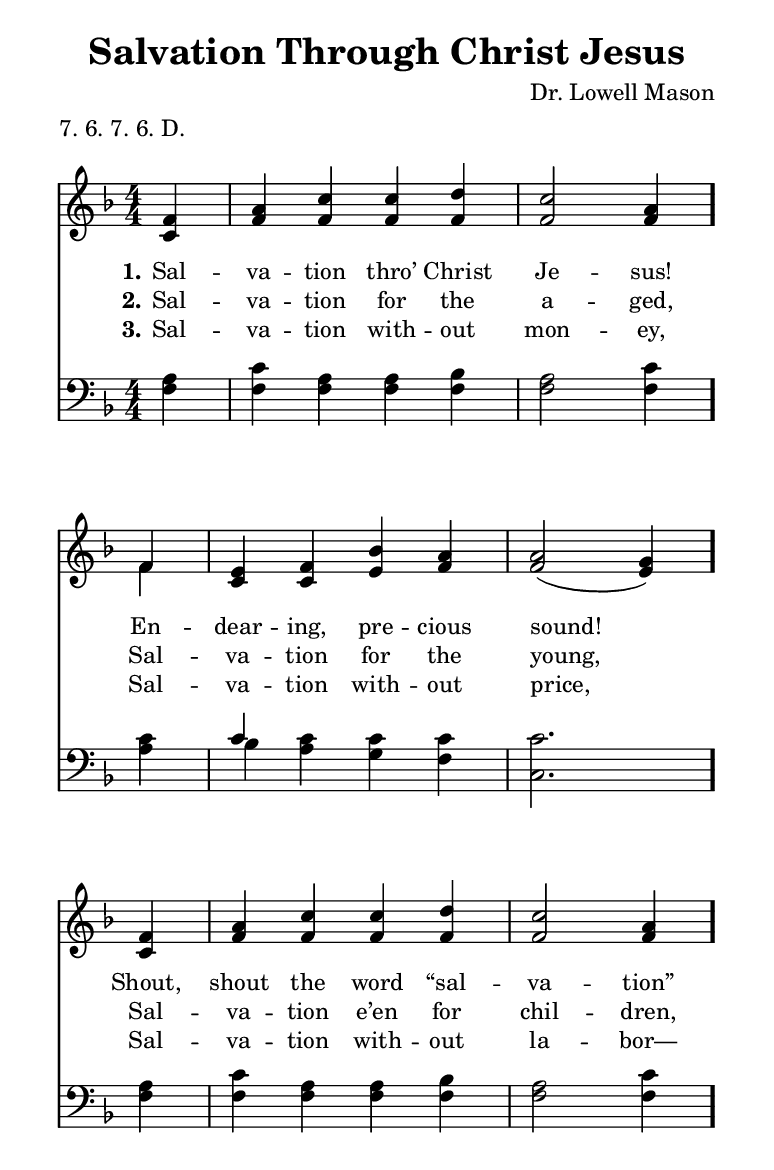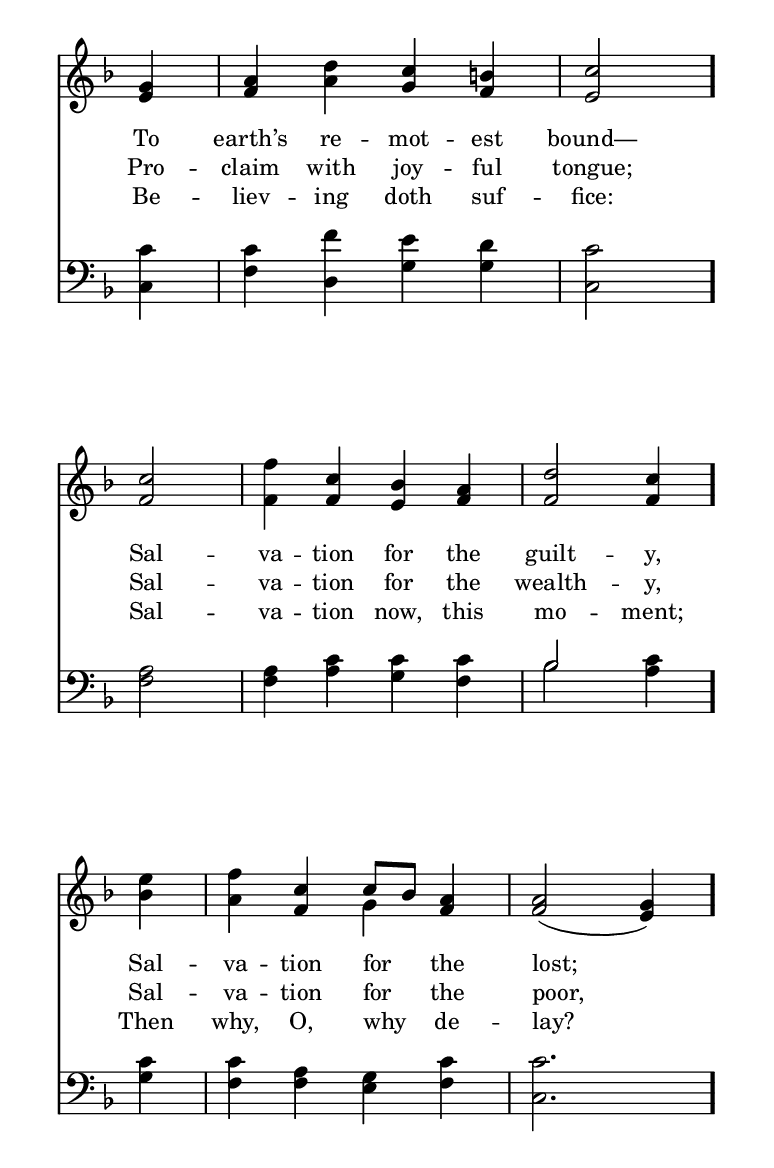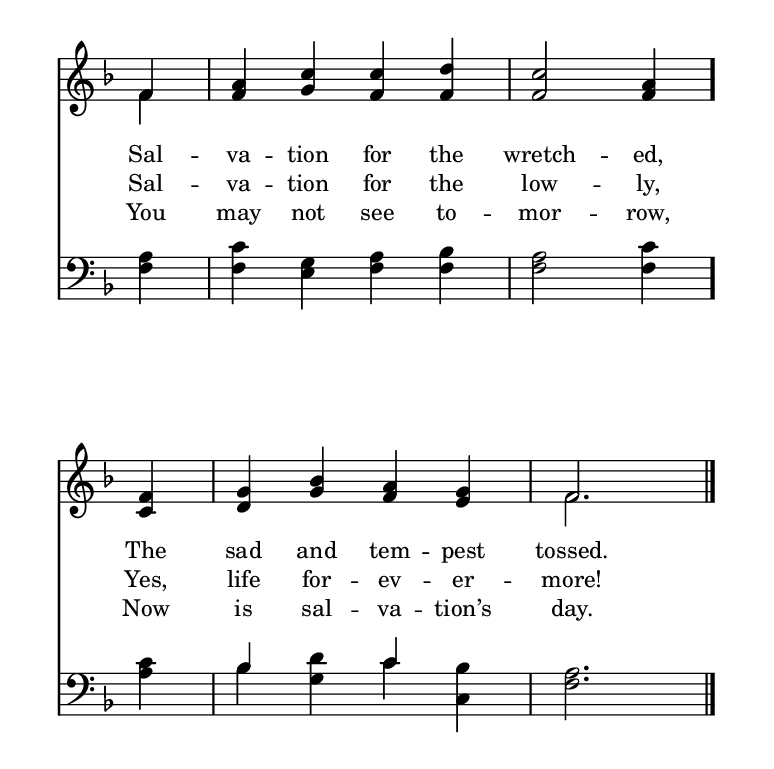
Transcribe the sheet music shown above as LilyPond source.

\include "common/global.ily"
\paper {
  \include "common/paper.ily"
  %ragged-bottom = ##t
  %ragged-last-bottom = ##t
  %systems-per-page = ##f
  %page-count = ##f
}

\header{
  hymnnumber = "34"
  title = "Salvation Through Christ Jesus"
  tunename = "Missionary"
  meter = "7. 6. 7. 6. D."
  %poet = ""
  composer = "Dr. Lowell Mason"
  %copyright = ""
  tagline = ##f
}

% for fermata in MIDI
ta = { \tempo 4=90 }
tb = { \tempo 4=45 }

patternAA = { c4 | c4 c4 c4 c4 | c2 c4 }
patternAB = { c2 | c4 c4 c4 c4 | c2 c4 }

patternBA = { c4 | c4 c4 c4 c4 | c2( c4) }
patternBB = { c4 | c4 c4 c4 c4 | c2. }
patternBC = { c4 | c4 c4 c8[ c8] c4 | c2( c4) }
patternBD = { c4 | c4 c4 c4 c4 | c2 }

global = {
  \include "common/overrides.ily"
  \override Staff.TimeSignature.style = #'numbered
  \time 4/4
  \override Score.MetronomeMark.transparent = ##t % hide all fermata changes too
  \ta
  \key f \major
  \partial 4
  \autoBeamOff
}

notesSoprano = {
\global
\relative c' {

  \changePitch \patternAA { f | a c c d     | c a }
  \changePitch \patternBA { f | e f bes a   | a g }
  \changePitch \patternAA { f | a c c d     | c a }
  \changePitch \patternBD { g | a d c b     | c   }

  \changePitch \patternAB { c | f c bes a   | d c }
  \changePitch \patternBC { e | f c c bes a | a g }
  \changePitch \patternAA { f | a c c d     | c a }
  \changePitch \patternBB { f | g bes a g   | f   }

  \bar "|."

}
}

notesAlto = {
\global
\relative e' {

  \changePitch \patternAA { c   | f f f f | f f }
  \changePitch \patternBA { f   | c c e f | f e }
  \changePitch \patternAA { c   | f f f f | f f }
  \changePitch \patternBD { e   | f a g f | e   }

  \changePitch \patternAB { f   | f f e f | f f }
  \changePitch \patternBA { bes | a f g f | f e }
  \changePitch \patternAA { f   | f g f f | f f }
  \changePitch \patternBB { c   | d g f e | f   }

}
}

notesTenor = {
\global
\relative a {

  \changePitch \patternAA { a | c a a bes   | a c   }
  \changePitch \patternBB { c | c c c c     | c     }
  \changePitch \patternAA { a | c a a bes   | a c   }
  \changePitch \patternBD { c | c f e d     | c     }

  \changePitch \patternAB { a | a c c c     | bes c }
  \changePitch \patternBB { c | c a g c     | c     }
  \changePitch \patternAA { a | c g a bes   | a c   }
  \changePitch \patternBB { c | bes d c bes | a     }

}
}

notesBass = {
\global
\relative f {

  \changePitch \patternAA { f | f f f f    | f f   }
  \changePitch \patternBB { a | bes a g f  | c     }
  \changePitch \patternAA { f | f f f f    | f f   }
  \changePitch \patternBD { c | f d g g    | c,    }

  \changePitch \patternAB { f | f a g f    | bes a }
  \changePitch \patternBB { g | f f e f    | c     }
  \changePitch \patternAA { f | f e f f    | f f   }
  \changePitch \patternBB { a | bes g c c, | f     }

}
}

wordsA = \lyricmode {
\set stanza = "1."

Sal -- va -- tion thro’ Christ Je -- sus! \bar "."
En -- dear -- ing, pre -- cious sound! \bar "." \break
Shout, shout the word “sal -- va -- tion” \bar "."
To earth’s re -- mot -- est bound— \bar "." \break
Sal -- va -- tion for the guilt -- y, \bar "."
Sal -- va -- tion for the lost; \bar "." \break
Sal -- va -- tion for the wretch -- ed, \bar "."
The sad and tem -- pest tossed. \bar "." \break

}

wordsB = \lyricmode {
\set stanza = "2."

Sal -- va -- tion for the a -- ged,
Sal -- va -- tion for the young,
Sal -- va -- tion e’en for chil -- dren,
Pro -- claim with joy -- ful tongue;
Sal -- va -- tion for the wealth -- y,
Sal -- va -- tion for the poor,
Sal -- va -- tion for the low -- ly,
Yes, life for -- ev -- er -- more!

}

wordsC = \lyricmode {
\set stanza = "3."

Sal -- va -- tion with -- out mon -- ey,
Sal -- va -- tion with -- out price,
Sal -- va -- tion with -- out la -- bor—
Be -- liev -- ing doth suf -- fice:
Sal -- va -- tion now, this mo -- ment;
Then why, O, why de -- lay?
You may not see to -- mor -- row,
Now is sal -- va -- tion’s day.

}

\score {
  \context ChoirStaff <<
    \context Staff = upper <<
      \set ChoirStaff.systemStartDelimiter = #'SystemStartBar
      \set ChoirStaff.printPartCombineTexts = ##f
      \partcombine #'(2 . 9) \notesSoprano \notesAlto
      \context NullVoice = sopranos { \voiceOne << \notesSoprano >> }
      \context NullVoice = altos { \voiceTwo << \notesAlto >> }
      \context Lyrics = one   \lyricsto sopranos \wordsA
      \context Lyrics = two   \lyricsto sopranos \wordsB
      \context Lyrics = three \lyricsto sopranos \wordsC
    >>
    \context Staff = men <<
      \clef bass
      \set ChoirStaff.printPartCombineTexts = ##f
      \partcombine #'(2 . 9) \notesTenor \notesBass
      \context NullVoice = tenors { \voiceOne << \notesTenor >> }
      \context NullVoice = basses { \voiceTwo << \notesBass >> }
    >>
  >>
  \layout {
    \include "common/layout.ily"
  }
  \midi{
    \include "common/midi.ily"
  }
}

\version "2.19.49"  % necessary for upgrading to future LilyPond versions.

% vi:set et ts=2 sw=2 ai nocindent syntax=lilypond:
